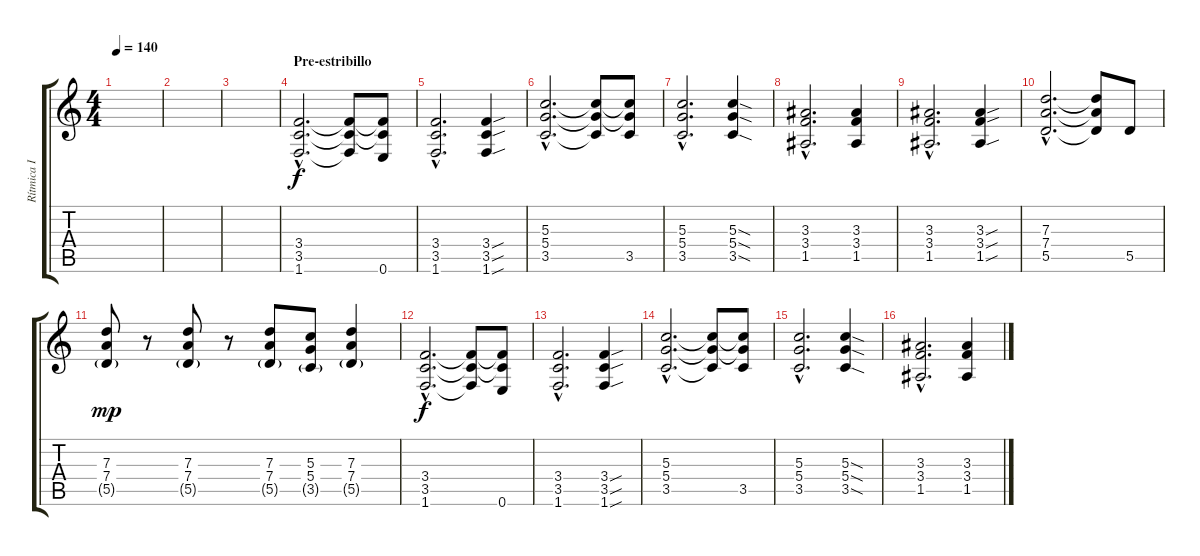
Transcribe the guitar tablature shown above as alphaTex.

\track ("Rítmica I" "Rítmica I") {instrument distortionguitar}
\staff {score tabs}
\tuning (E4 B3 G3 D3 A2 E2) {hide}
\ts (4 4)
\tempo 140
\clef g2
\ks c
|
|
|
\section ("" "Pre-estribillo")
(3.4{hac} 3.5{hac} 1.6{hac}).2{d volume 11} (3.4{t} 3.5{t} 1.6{t}).8 (3.4{t} 3.5{t} 0.6).8 |
(3.4{hac} 3.5{hac} 1.6{hac}).2{d} (3.4{sou} 3.5{sou} 1.6{sou}).4 |
(5.3{hac} 5.4{hac} 3.5{hac}).2{d} (5.3{t} 5.4{t} 3.5{t}).8 (5.3{t} 5.4{t} 3.5).8 |
(5.3{hac} 5.4{hac} 3.5{hac}).2{d} (5.3{sod} 5.4{sod} 3.5{sod}).4 |
(3.3{hac} 3.4{hac} 1.5{hac}).2{d} (3.3 3.4 1.5).4 |
(3.3{hac} 3.4{hac} 1.5{hac}).2{d} (3.3{sou} 3.4{sou} 1.5{sou}).4 |
(7.3{hac} 7.4{hac} 5.5{hac}).2{d} (7.3{t} 7.4{t} 5.5{t}).8 5.5.8 |
(7.3 7.4 5.5{g}).8{dy mp} r.8 (7.3 7.4 5.5{g}).8 r.8 (7.3 7.4 5.5{g}).8 (5.3 5.4 3.5{g}).8 (7.3 7.4 5.5{g}).4 |
(3.4{hac} 3.5{hac} 1.6{hac}).2{d dy f} (3.4{t} 3.5{t} 1.6{t}).8 (3.4{t} 3.5{t} 0.6).8 |
(3.4{hac} 3.5{hac} 1.6{hac}).2{d} (3.4{sou} 3.5{sou} 1.6{sou}).4 |
(5.3{hac} 5.4{hac} 3.5{hac}).2{d} (5.3{t} 5.4{t} 3.5{t}).8 (5.3{t} 5.4{t} 3.5).8 |
(5.3{hac} 5.4{hac} 3.5{hac}).2{d} (5.3{sod} 5.4{sod} 3.5{sod}).4 |
(3.3{hac} 3.4{hac} 1.5{hac}).2{d} (3.3 3.4 1.5).4
